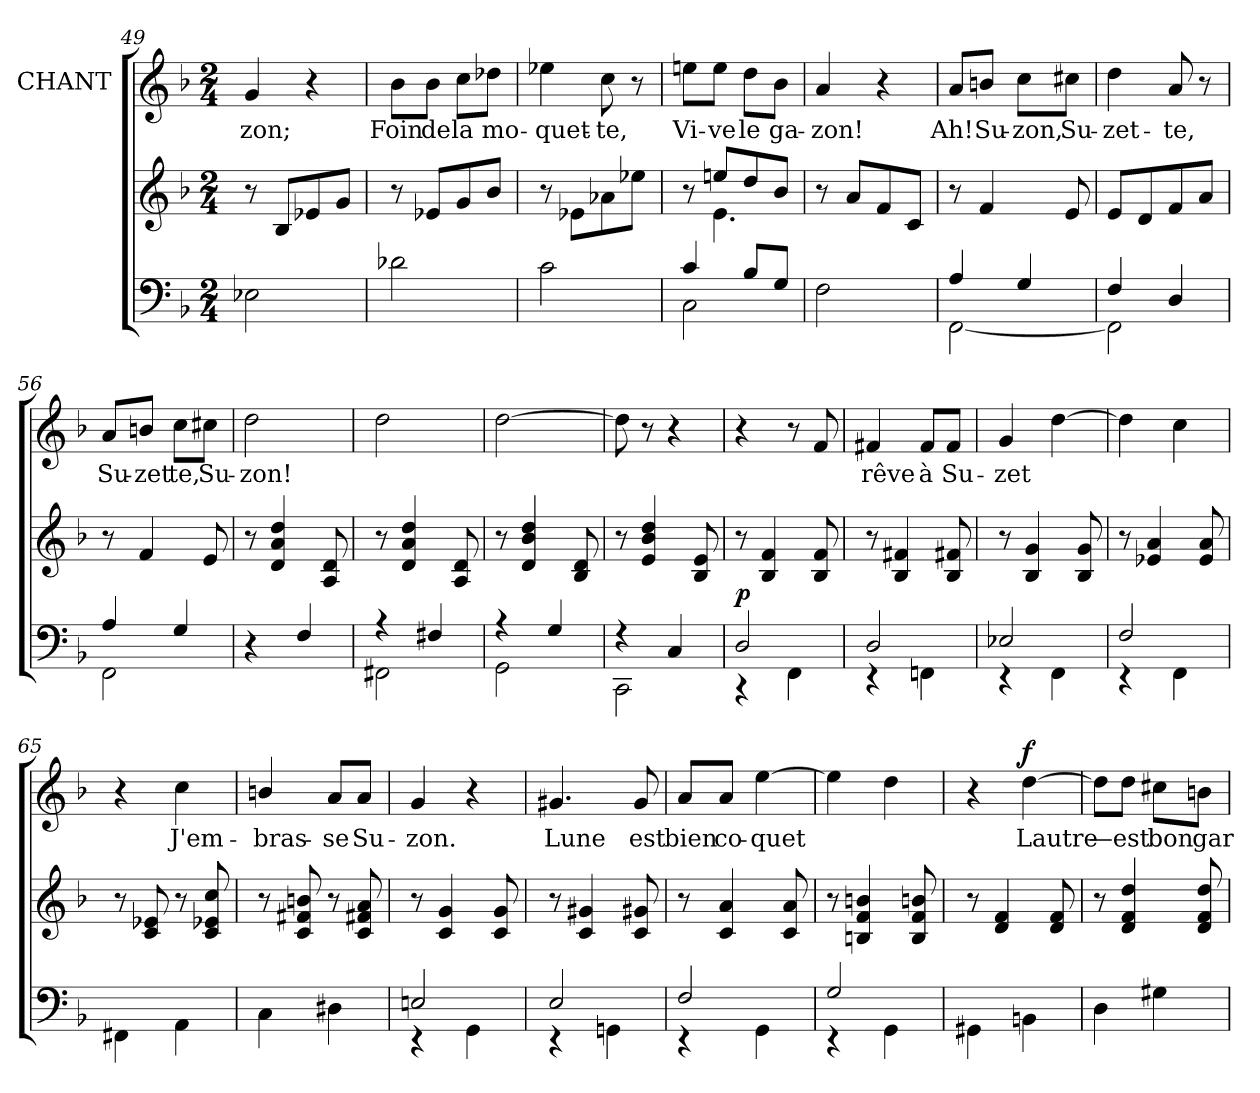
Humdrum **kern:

**kern	**dynam	**kern	**kern	**text	**dynam
*part3	*part3	*part2	*part1	*part1	*part1
*staff3	*staff3	*staff2	*staff1	*staff1	*staff1
*	*	*	*I"CHANT	*	*
*clefF4	*	*clefG2	*clefG2	*	*
*k[b-]	*	*k[b-]	*k[b-]	*	*
*M2/4	*	*M2/4	*M2/4	*	*
=49	=49	=49	=49	=49	=49
2E-Xi\	.	8r	4gj/	zon;	.
.	.	8B-j/L	.	.	.
.	.	8e-Xj/	4r	.	.
.	.	8gj/J	.	.	.
=50	=50	=50	=50	=50	=50
2d-Xi\	.	8r	8b-j\L	Foin	.
.	.	8e-Xj/L	8b-j\J	de	.
.	.	8gj/	8ccj\L	la	.
.	.	8b-j/J	8dd-Xj\J	mo-	.
=51	=51	=51	=51	=51	=51
2ci\	.	8r	4ee-Xj\	quet-	.
.	.	8e-Xj\L	.	.	.
.	.	8a-Xj\	8ccj\	te,	.
.	.	8ee-Xj\J	8r	.	.
=52	=52	=52	=52	=52	=52
*^	*	*^	*	*	*
4ci/	2CZ\	.	8r	8ryy	8eenj\L	Vi-	.
.	.	.	8eenj/L	4.eV\	8eej\J	ve	.
8B-i/L	.	.	8ddj/	.	8ddj\L	le	.
8Gi/J	.	.	8b-j/J	.	8b-j\J	ga-	.
*v	*v	*	*	*	*	*	*
*	*	*v	*v	*	*	*
=53	=53	=53	=53	=53	=53
2Fi\	.	8r	4aj/	zon!	.
.	.	8aj/L	.	.	.
.	.	8fj/	4r	.	.
.	.	8cj/J	.	.	.
=54	=54	=54	=54	=54	=54
*^	*	*	*	*	*
4Ai/	[2FFZ\	.	8r	8aj/L	Ah!	.
.	.	.	4fj/	8bnj/J	Su-	.
4Gi/	.	.	.	8ccj\L	zon,	.
.	.	.	8ej/	8cc#Xj\J	Su-	.
!!LO:LB:g=z
=55	=55	=55	=55	=55	=55	=55
4Fi/	2FFZ\]	.	8ej/L	4ddj\	zet-	.
.	.	.	8dj/	.	.	.
4Di/	.	.	8fj/	8aj/	te,	.
.	.	.	8aj/J	8r	.	.
=56	=56	=56	=56	=56	=56	=56
4Ai/	2FFZ\	.	8r	8aj/L	Su-	.
.	.	.	4fj/	8bnj/J	zet	.
4Gi/	.	.	.	8ccj\L	te,	.
.	.	.	8ej/	8cc#Xj\J	Su-	.
*v	*v	*	*	*	*	*
=57	=57	=57	=57	=57	=57
4r	.	8r	2ddj\	zon!	.
.	.	4ddj/ 4aj/ 4dj/	.	.	.
4Fi/	.	.	.	.	.
.	.	8dj/ 8Aj/	.	.	.
=58	=58	=58	=58	=58	=58
*^	*	*	*	*	*
4r	2FF#XZ\	.	8r	2ddj\	.	.
.	.	.	4ddj/ 4aj/ 4dj/	.	.	.
4F#Xi/	.	.	.	.	.	.
.	.	.	8Aj/ 8dj/	.	.	.
=59	=59	=59	=59	=59	=59	=59
4r	2GGZ\	.	8r	[2ddj\	.	.
.	.	.	4ddj/ 4b-j/ 4dj/	.	.	.
4Gi/	.	.	.	.	.	.
.	.	.	8dj/ 8B-j/	.	.	.
=60	=60	=60	=60	=60	=60	=60
4r	2CCZ\	.	8r	8ddj\]	.	.
.	.	.	4ddj/ 4b-j/ 4ej/	8r	.	.
4Ci/	.	.	.	4r	.	.
.	.	.	8ej/ 8B-j/	.	.	.
=61	=61	=61	=61	=61	=61	=61
!	!	!LO:DY:a	!	!	!	!
2Di/	4r	p	8r	4r	.	.
.	.	.	4fj/ 4B-j/	.	.	.
.	4FFZ\	.	.	8r	.	.
.	.	.	8fj/ 8B-j/	8fj/	.	.
!!LO:PB:g=z
=62	=62	=62	=62	=62	=62	=62
2Di/	4r	.	8r	4f#Xj/	rêve	.
.	.	.	4f#Xj/ 4B-j/	.	.	.
.	4FFnZ\	.	.	8f#j/L	à	.
.	.	.	8f#Xj/ 8B-j/	8f#j/J	Su-	.
=63	=63	=63	=63	=63	=63	=63
2E-Xi/	4r	.	8r	4gj/	zet	.
.	.	.	4gj/ 4B-j/	.	.	.
.	4FFZ\	.	.	[4ddj\	--	.
.	.	.	8gj/ 8B-j/	.	.	.
=64	=64	=64	=64	=64	=64	=64
2Fi/	4r	.	8r	4ddj\]	.	.
.	.	.	4aj/ 4e-Xj/	.	.	.
.	4FFZ\	.	.	4ccj\	.	.
.	.	.	8aj/ 8e-j/	.	.	.
*v	*v	*	*	*	*	*
=65	=65	=65	=65	=65	=65
4FF#Xi\	.	8r	4r	.	.
.	.	8e-Xj/ 8cj/	.	.	.
4AAi\	.	8r	4ccj\	J'em-	.
.	.	8cj/ 8ccj/ 8e-Xj/	.	.	.
=66	=66	=66	=66	=66	=66
4Ci\	.	8r	4bnj/	bras-	.
.	.	8bnj/ 8f#Xj/ 8cj/	.	.	.
4D#Xi\	.	8r	8aj/L	se	.
.	.	8aj/ 8f#Xj/ 8cj/	8aj/J	Su-	.
=67	=67	=67	=67	=67	=67
*^	*	*	*	*	*
2Eni/	4r	.	8r	4gj/	zon.	.
.	.	.	4gj/ 4cj/	.	.	.
.	4GGZ\	.	.	4r	.	.
.	.	.	8gj/ 8cj/	.	.	.
=68	=68	=68	=68	=68	=68	=68
2Ei/	4r	.	8r	4.g#Xj/	Lune	.
.	.	.	4g#Xj/ 4cj/	.	.	.
.	4GGnZ\	.	.	.	.	.
.	.	.	8g#Xj/ 8cj/	8g#j/	est	.
!!LO:LB:g=z
=69	=69	=69	=69	=69	=69	=69
2Fi/	4r	.	8r	8aj/L	bien	.
.	.	.	4aj/ 4cj/	8aj/J	co-	.
.	4GGZ\	.	.	[4eej\	quet	.
.	.	.	8aj/ 8cj/	.	.	.
=70	=70	=70	=70	=70	=70	=70
2Gi/	4r	.	8r	4eej\]	.	.
.	.	.	4bnj/ 4fj/ 4Bnj/	.	.	.
.	4GGZ\	.	.	4ddj\	.	.
.	.	.	8bnj/ 8fj/ 8Bj/	.	.	.
*v	*v	*	*	*	*	*
=71	=71	=71	=71	=71	=71
4GG#Xi\	.	8r	4r	.	.
.	.	4fj/ 4dj/	.	.	.
!	!	!	!	!	!LO:DY:a
4BBni\	.	.	[4ddj\	Lautre	f
.	.	8fj/ 8dj/	.	.	.
=72	=72	=72	=72	=72	=72
4Di\	.	8r	8ddj\L]	—	.
.	.	4ddj/ 4fj/ 4dj/	8ddj\J	est	.
4G#Xi\	.	.	8cc#Xj\L	bon	.
.	.	8ddj/ 8fj/ 8dj/	8bnj\J	gar-	.
=	=	=	=	=	=
*-	*-	*-	*-	*-	*-
